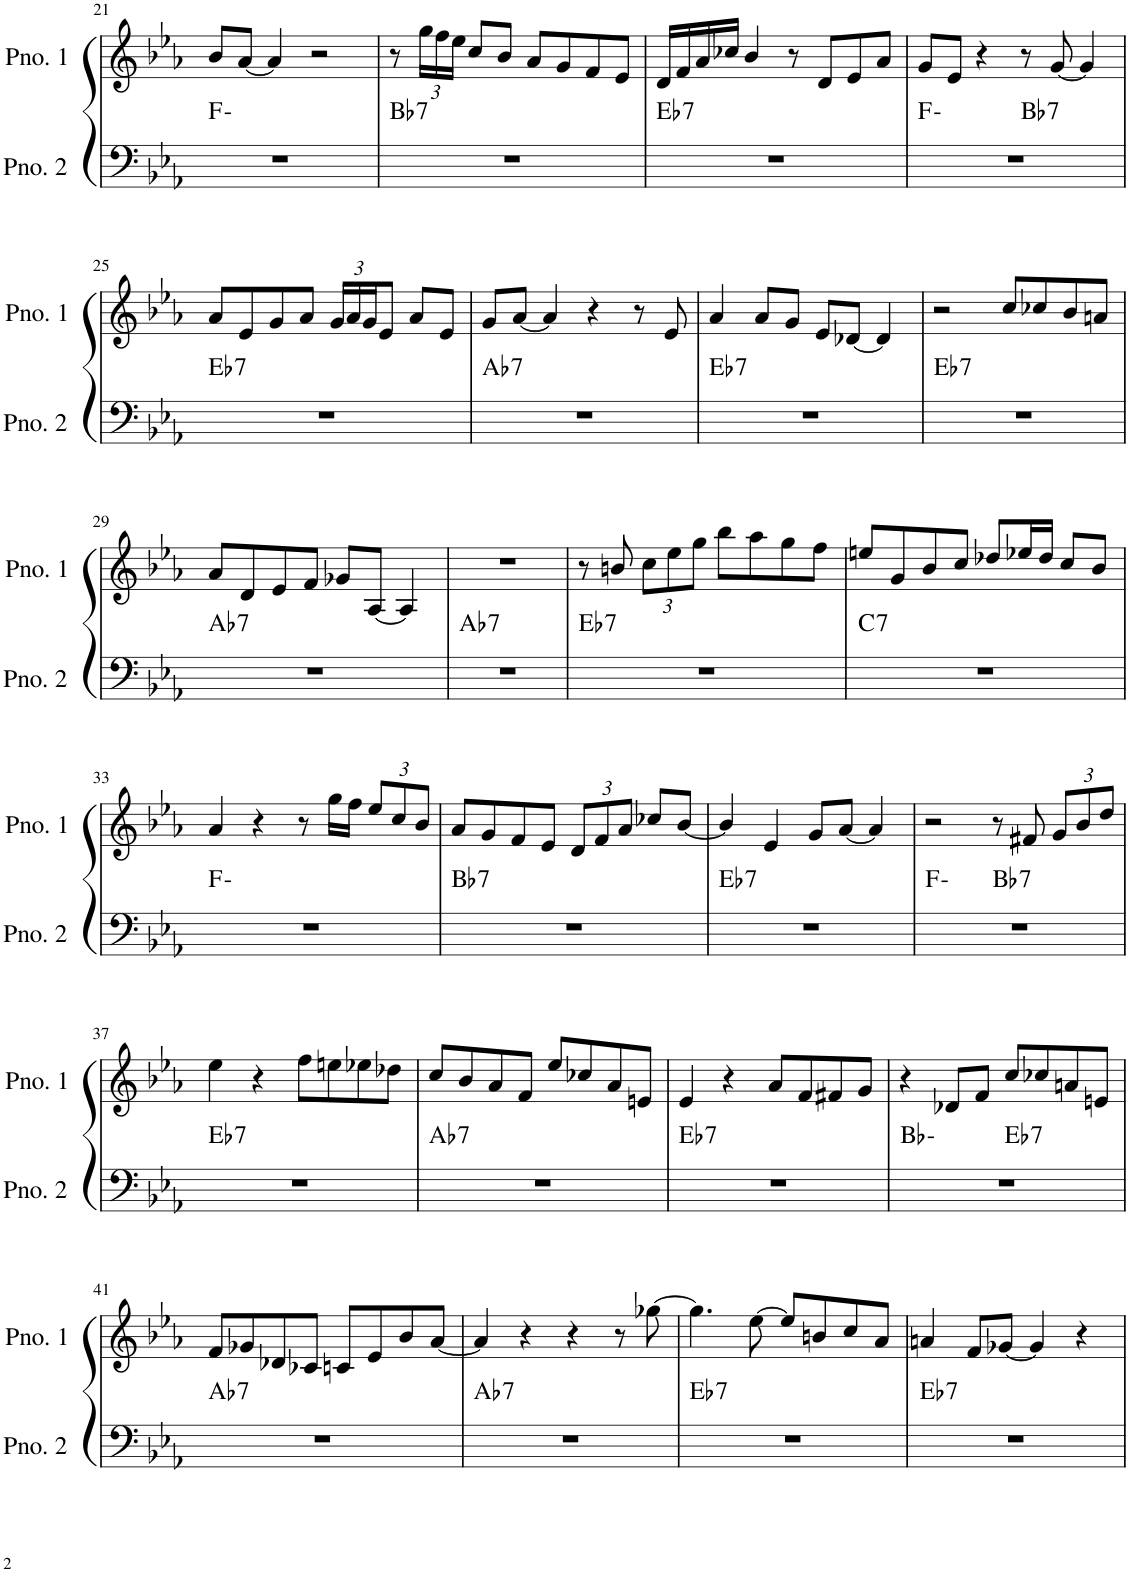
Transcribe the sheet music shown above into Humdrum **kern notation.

**kern	**harte	**kern
*part2	*part2	*part1
*staff2	*	*staff1
*I"ピアノ 2	*	*I"ピアノ 1
!!LO:PB:g=z
*clefF4	*	*clefG2
*k[b-e-a-]	*	*k[b-e-a-]
*M4/4	*	*M4/4
=21	=21	=21
1r	F:min	8b-/L
.	.	[8a-/J
.	.	4a-/]
.	.	2r
=22	=22	=22
!	!LO:H:kt=7	!
1r	Bb:7	8r
*	*	*Xbrackettup
.	.	24gg\LL
.	.	24ff\
.	.	24ee-\JJ
.	.	8cc/L
.	.	8b-/J
.	.	8a-/L
.	.	8g/
.	.	8f/
.	.	8e-/J
=23	=23	=23
!	!LO:H:kt=7	!
1r	Eb:7	16d/LL
.	.	16f/
.	.	16a-/
.	.	16cc-X/JJ
.	.	4b-/
.	.	8r
.	.	8d/L
.	.	8e-/
.	.	8a-/J
=24	=24	=24
*^	*	*
1r	2ryy	F:min	8g/L
.	.	.	8e-/J
.	.	.	4r
!	!	!LO:H:kt=7	!
.	2ryy	Bb:7	8r
.	.	.	[8g/
.	.	.	4g/]
!!LO:LB:g=z
=25	=25	=25	=25
!	!	!LO:H:kt=7	!
*v	*v	*	*
1r	Eb:7	8a-/L
.	.	8e-/
.	.	8g/
.	.	8a-/J
.	.	24g/LL
.	.	24a-/
.	.	24g/J
.	.	8e-/J
.	.	8a-/L
.	.	8e-/J
=26	=26	=26
!	!LO:H:kt=7	!
1r	Ab:7	8g/L
.	.	[8a-/J
.	.	4a-/]
.	.	4r
.	.	8r
.	.	8e-/
=27	=27	=27
!	!LO:H:kt=7	!
1r	Eb:7	4a-/
.	.	8a-/L
.	.	8g/J
.	.	8e-/L
.	.	[8d-X/J
.	.	4d-/]
=28	=28	=28
!	!LO:H:kt=7	!
1r	Eb:7	2r
.	.	8cc/L
.	.	8cc-X/
.	.	8b-/
.	.	8an/J
!!LO:LB:g=z
=29	=29	=29
!	!LO:H:kt=7	!
1r	Ab:7	8a-/L
.	.	8d/
.	.	8e-/
.	.	8f/J
.	.	8g-X/L
.	.	[8A-/J
.	.	4A-/]
=30	=30	=30
!	!LO:H:kt=7	!
1r	Ab:7	1r
=31	=31	=31
!	!LO:H:kt=7	!
1r	Eb:7	8r
.	.	8bn/
.	.	12cc\L
.	.	12ee-\
.	.	12gg\J
.	.	8bb-\L
.	.	8aa-\
.	.	8gg\
.	.	8ff\J
=32	=32	=32
!	!LO:H:kt=7	!
1r	C:7	8een/L
.	.	8g/
.	.	8b-/
.	.	8cc/J
.	.	8dd-X/L
.	.	16ee-X/L
.	.	16dd-/JJ
.	.	8cc/L
.	.	8b-/J
!!LO:LB:g=z
=33	=33	=33
1r	F:min	4a-/
.	.	4r
.	.	8r
.	.	16gg\LL
.	.	16ff\JJ
.	.	12ee-/L
.	.	12cc/
.	.	12b-/J
=34	=34	=34
!	!LO:H:kt=7	!
1r	Bb:7	8a-/L
.	.	8g/
.	.	8f/
.	.	8e-/J
.	.	12d/L
.	.	12f/
.	.	12a-/J
.	.	8cc-X/L
.	.	[8b-/J
=35	=35	=35
!	!LO:H:kt=7	!
1r	Eb:7	4b-/]
.	.	4e-/
.	.	8g/L
.	.	[8a-/J
.	.	4a-/]
=36	=36	=36
*^	*	*
1r	2ryy	F:min	2r
!	!	!LO:H:kt=7	!
.	2ryy	Bb:7	8r
.	.	.	8f#X/
.	.	.	12g/L
.	.	.	12b-/
.	.	.	12dd/J
!!LO:LB:g=z
=37	=37	=37	=37
!	!	!LO:H:kt=7	!
*v	*v	*	*
1r	Eb:7	4ee-\
.	.	4r
.	.	8ff\L
.	.	8een\
.	.	8ee-X\
.	.	8dd-X\J
=38	=38	=38
!	!LO:H:kt=7	!
1r	Ab:7	8cc/L
.	.	8b-/
.	.	8a-/
.	.	8f/J
.	.	8ee-/L
.	.	8cc-X/
.	.	8a-/
.	.	8en/J
=39	=39	=39
!	!LO:H:kt=7	!
1r	Eb:7	4e-/
.	.	4r
.	.	8a-/L
.	.	8f/
.	.	8f#X/
.	.	8g/J
=40	=40	=40
*^	*	*
1r	2ryy	Bb:min	4r
.	.	.	8d-X/L
.	.	.	8f/J
!	!	!LO:H:kt=7	!
.	2ryy	Eb:7	8cc/L
.	.	.	8cc-X/
.	.	.	8an/
.	.	.	8en/J
!!LO:LB:g=z
=41	=41	=41	=41
!	!	!LO:H:kt=7	!
*v	*v	*	*
1r	Ab:7	8f/L
.	.	8g-X/
.	.	8d-X/
.	.	8c-X/J
.	.	8cn/L
.	.	8e-/
.	.	8b-/
.	.	[8a-/J
=42	=42	=42
!	!LO:H:kt=7	!
1r	Ab:7	4a-/]
.	.	4r
.	.	4r
.	.	8r
.	.	[8gg-X\
=43	=43	=43
!	!LO:H:kt=7	!
1r	Eb:7	4.gg-\]
.	.	[8ee-\
.	.	8ee-/L]
.	.	8bn/
.	.	8cc/
.	.	8a-/J
=44	=44	=44
!	!LO:H:kt=7	!
1r	Eb:7	4an/
.	.	8f/L
.	.	[8g-X/J
.	.	4g-/]
.	.	4r
=	=	=
*-	*-	*-
